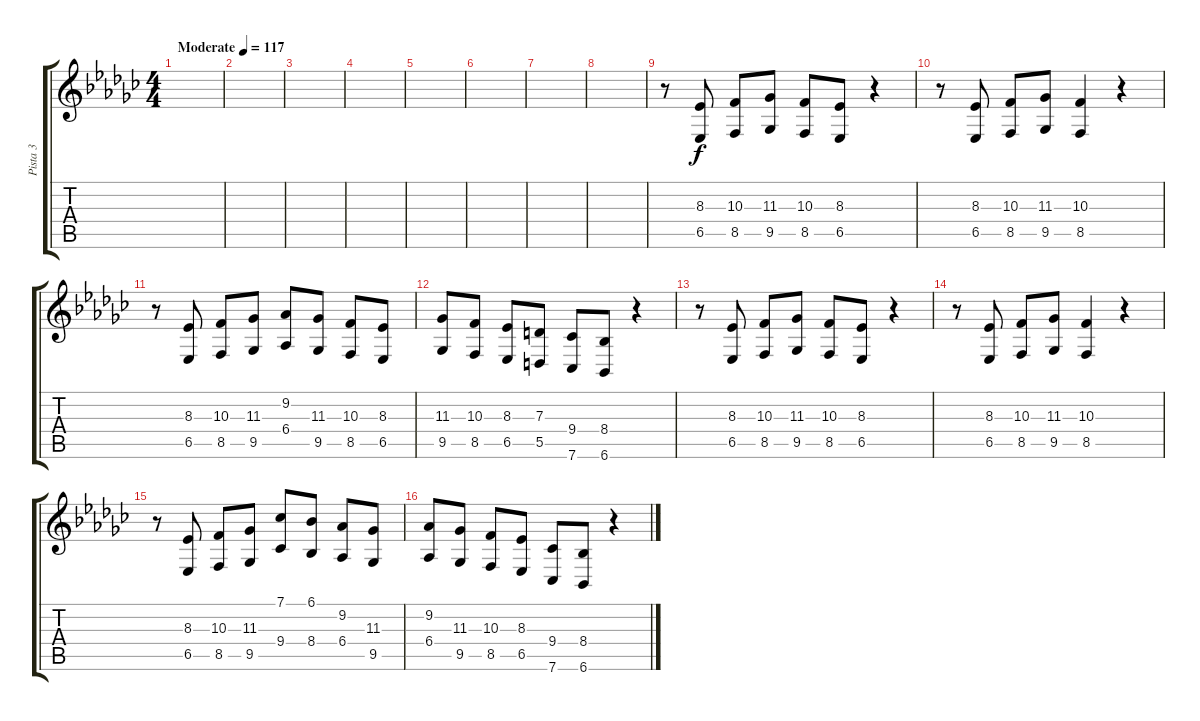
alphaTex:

\track ("Pista 3" "Pista 3") {instrument stringensemble1}
\staff {score tabs}
\tuning (E4 B3 G3 D3 A2 E2) {hide}
\ts (4 4)
\tempo (117 "Moderate")
\clef g2
\ks ebminor
|
|
|
|
|
|
|
|
r.8 (8.3 6.5).8 (10.3 8.5).8 (11.3 9.5).8 (10.3 8.5).8 (8.3 6.5).8 r.4 |
r.8 (8.3 6.5).8 (10.3 8.5).8 (11.3 9.5).8 (10.3 8.5).4 r.4 |
r.8 (8.3 6.5).8 (10.3 8.5).8 (11.3 9.5).8 (9.2 6.4).8 (11.3 9.5).8 (10.3 8.5).8 (8.3 6.5).8 |
(11.3 9.5).8 (10.3 8.5).8 (8.3 6.5).8 (7.3 5.5).8 (9.4 7.6).8 (8.4 6.6).8 r.4 |
r.8 (8.3 6.5).8 (10.3 8.5).8 (11.3 9.5).8 (10.3 8.5).8 (8.3 6.5).8 r.4 |
r.8 (8.3 6.5).8 (10.3 8.5).8 (11.3 9.5).8 (10.3 8.5).4 r.4 |
r.8 (8.3 6.5).8 (10.3 8.5).8 (11.3 9.5).8 (7.1 9.4).8 (6.1 8.4).8 (9.2 6.4).8 (11.3 9.5).8 |
(9.2 6.4).8 (11.3 9.5).8 (10.3 8.5).8 (8.3 6.5).8 (9.4 7.6).8 (8.4 6.6).8 r.4
